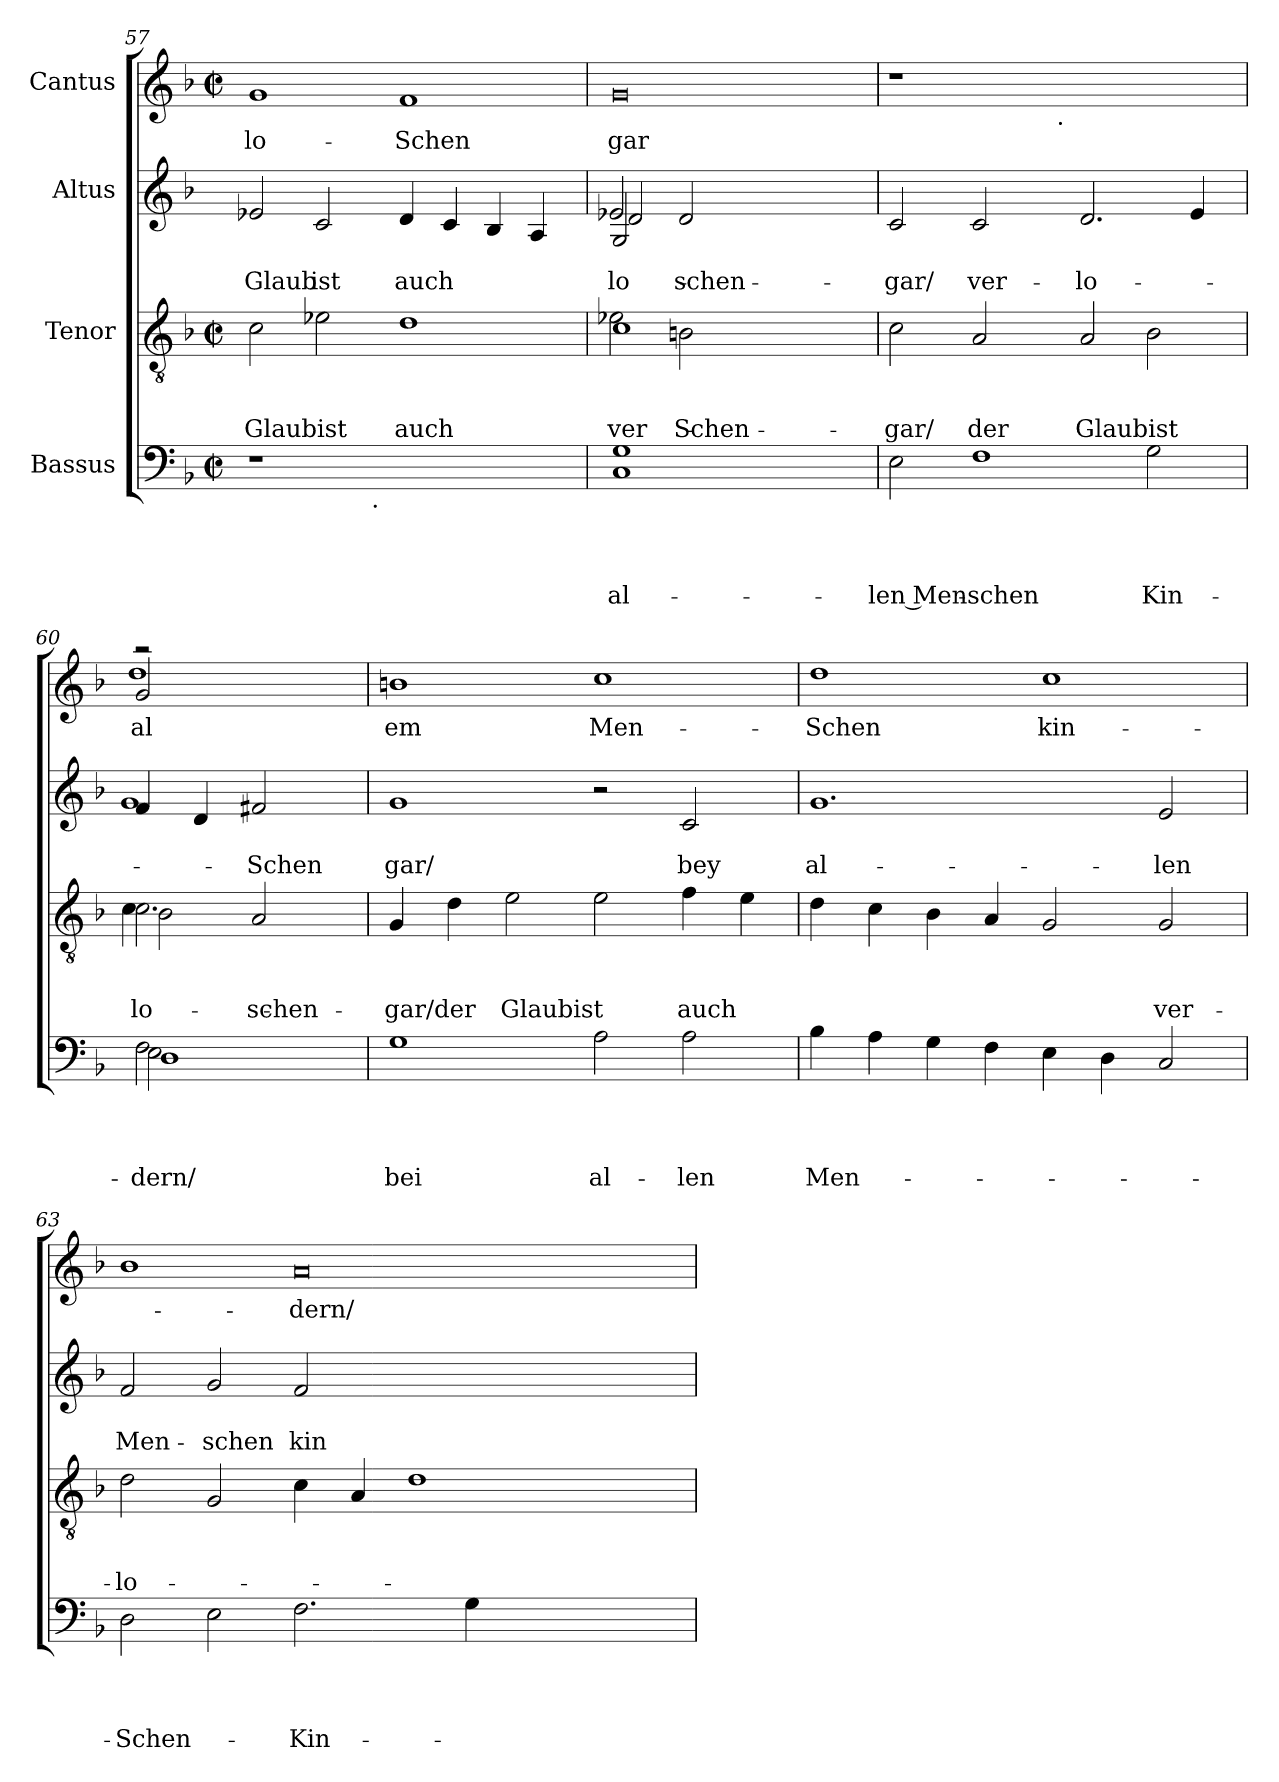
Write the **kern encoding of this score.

**kern	**text	**text	**text	**text	**kern	**text	**text	**text	**kern	**text	**text	**kern	**text
*part4	*part4	*part4	*part4	*part4	*part3	*part3	*part3	*part3	*part2	*part2	*part2	*part1	*part1
*staff4	*staff4	*staff4	*staff4	*staff4	*staff3	*staff3	*staff3	*staff3	*staff2	*staff2	*staff2	*staff1	*staff1
*I"Bassus	*	*	*	*	*I"Tenor	*	*	*	*I"Altus	*	*	*I"Cantus	*
!!LO:PB:g=z
*clefF4	*	*	*	*	*clefGv2	*	*	*	*clefG2	*	*	*clefG2	*
*k[b-]	*	*	*	*	*k[b-]	*	*	*	*k[b-]	*	*	*k[b-]	*
*F:	*	*	*	*	*F:	*	*	*	*F:	*	*	*F:	*
*M2/2	*	*	*	*	*M2/2	*	*	*	*	*	*	*M2/2	*
*met(c|)	*	*	*	*	*met(c|)	*	*	*	*	*	*	*met(c|)	*
=57	=57	=57	=57	=57	=57	=57	=57	=57	=57	=57	=57	=57	=57
!	!	!	!	!	!	!	!	!LO:LY:b	!	!	!LO:LY:b	!	!LO:LY:b
*^	*	*	*	*	*	*	*	*	*	*	*	*	*
1r	2..ryy	.	.	.	.	2c\	.	.	Glaubist	2e-X/	.	Glaub	1g	-lo-
!	!	!	!	!	!	!	!	!	!	!	!	!LO:LY:b	!	!
.	.	.	.	.	.	2e-X\	.	.	.	2c/	.	ist	.	.
!	!LO:TX:b:t=.	!	!	!	!	!	!	!	!	!	!	!	!	!
.	1ryy	.	.	.	.	.	.	.	.	.	.	.	.	.
!	!	!	!	!	!	!	!	!	!LO:LY:b	!	!	!LO:LY:b	!	!LO:LY:b
1ryy	.	.	.	.	.	1d	.	.	auch	4d/	.	auch	1f	-Schen
.	.	.	.	.	.	.	.	.	.	4c/	.	.	.	.
.	.	.	.	.	.	.	.	.	.	4B-/	.	.	.	.
.	.	.	.	.	.	.	.	.	.	4A/	.	.	.	.
.	8ryy	.	.	.	.	.	.	.	.	.	.	.	.	.
=58	=58	=58	=58	=58	=58	=58	=58	=58	=58	=58	=58	=58	=58	=58
!	!	!	!	!	!LO:LY:b	!	!	!	!LO:LY:b:rj	!	!	!	!	!
*	*	*	*	*	*	*^	*	*	*	*	*	*	*	*
!	!	!	!	!	!	!	!	!	!	!LO:LY:b	!	!	!LO:LY:b	!	!
*	*	*	*	*	*	*	*	*	*	*	*^	*	*	*	*
*	*	*	*	*	*	*	*	*	*	*	*	*^	*	*	*	*
!	!	!	!	!	!	!	!	!	!	!	!	!	!	!	!LO:LY:b	!	!LO:LY:b
*v	*v	*	*	*	*	*	*	*	*	*	*	*	*	*	*	*	*
1C 1G	.	.	.	al-	1c	2e-X\	.	.	-ver-	2G/	2e-X/	2d/	.	-lo-	0g	gar
!	!	!	!	!	!	!	!	!	!LO:LY:b	!	!	!	!	!LO:LY:b:rj	!	!
.	.	.	.	.	.	2Bn\	.	.	-Schen	1ryy	1ryy	2d/	.	-schen	.	.
1ryy	.	.	.	.	1ryy	1ryy	.	.	.	.	.	1ryy	.	.	.	.
.	.	.	.	.	.	.	.	.	.	2ryy	2ryy	.	.	.	.	.
*	*	*	*	*	*v	*v	*	*	*	*	*	*	*	*	*	*
*	*	*	*	*	*	*	*	*	*	*v	*v	*	*	*	*
=59	=59	=59	=59	=59	=59	=59	=59	=59	=59	=59	=59	=59	=59	=59
!	!	!	!	!LO:LY:b:rj	!	!	!	!LO:LY:b	!	!	!	!LO:LY:b	!	!
*	*	*	*	*	*	*	*	*	*v	*v	*	*	*^	*
2E\	.	.	.	-len Men-	2c\	.	.	gar/	2c/	.	gar/	1r	2ryy	.
!	!	!	!	!LO:LY:b:rj	!	!	!	!LO:LY:b	!	!	!LO:LY:b	!	!	!
1F	.	.	.	-schen	2A/	.	.	der	2c/	.	ver-	.	4ryy	.
.	.	.	.	.	.	.	.	.	.	.	.	.	8ryy	.
.	.	.	.	.	.	.	.	.	.	.	.	.	32ryy	.
!	!	!	!	!	!	!	!	!	!	!	!	!	!LO:TX:b:t=.	!
.	.	.	.	.	.	.	.	.	.	.	.	.	1ryy	.
!	!	!	!	!	!	!	!	!LO:LY:b	!	!	!LO:LY:b	!	!	!
.	.	.	.	.	2A/	.	.	Glaubist	2.d/	.	-lo-	1ryy	.	.
!	!	!	!	!LO:LY:b	!	!	!	!	!	!	!	!	!	!
2G\	.	.	.	Kin-	2B-\	.	.	.	.	.	.	.	.	.
.	.	.	.	.	.	.	.	.	4e/	.	.	.	.	.
.	.	.	.	.	.	.	.	.	.	.	.	.	16.ryy	.
=60	=60	=60	=60	=60	=60	=60	=60	=60	=60	=60	=60	=60	=60	=60
*^	*	*	*	*	*	*	*	*	*	*	*	*	*	*
*	*^	*	*	*	*	*	*	*	*	*	*	*	*	*	*
!	!	!	!	!	!	!LO:LY:b	!	!	!	!LO:LY:b	!	!	!	!	!	!
*	*	*	*	*	*	*	*^	*	*	*	*	*	*	*	*	*
!	!	!	!	!	!	!	!	!	!	!	!LO:LY:b	!	!	!	!	!	!
*	*	*	*	*	*	*	*	*^	*	*	*	*	*	*	*	*	*
!	!	!	!	!	!	!	!	!	!	!	!	!LO:LY:b	!	!	!	!	!	!LO:LY:b
*	*	*	*	*	*	*	*	*	*	*	*	*	*^	*	*	*	*^	*
!	!	!	!	!	!	!	!	!	!	!	!	!	!	!	!	!	!	!	!	!LO:LY:b
2F\	2E\	1D	.	.	.	-dern/	2.c\	4c\	2B-\	.	.	-lo-	4f/	1g	.	.	2raa	2g/	1dd	al-
.	.	.	.	.	.	.	.	2.ryy	.	.	.	.	4d/	.	.	.	.	.	.	.
!	!	!	!	!	!	!	!	!	!	!	!	!LO:LY:b:rj	!	!	!	!LO:LY:b	!	!	!	!
2ryy	2ryy	.	.	.	.	.	.	.	2A/	.	.	-schen	2f#X/	.	.	-Schen	2ryy	2ryy	.	.
.	.	.	.	.	.	.	4ryy	.	.	.	.	.	.	.	.	.	.	.	.	.
*v	*v	*v	*	*	*	*	*	*	*	*	*	*	*v	*v	*	*	*v	*v	*v	*
*	*	*	*	*	*v	*v	*v	*	*	*	*	*	*	*	*
=61	=61	=61	=61	=61	=61	=61	=61	=61	=61	=61	=61	=61	=61
!	!	!	!	!LO:LY:b	!	!	!	!LO:LY:b	!	!	!LO:LY:b	!	!LO:LY:b
1G	.	.	.	bei	4G/	.	.	gar/der	1g	.	gar/	1bn	-em
.	.	.	.	.	4d\	.	.	.	.	.	.	.	.
!	!	!	!	!	!	!	!	!LO:LY:b	!	!	!	!	!
.	.	.	.	.	2e\	.	.	Glaubist	.	.	.	.	.
!	!	!	!	!LO:LY:b	!	!	!	!	!	!	!	!	!LO:LY:b
2A\	.	.	.	al-	2e\	.	.	.	2r	.	.	1cc	Men-
!	!	!	!	!LO:LY:b	!	!	!	!LO:LY:b	!	!	!LO:LY:b	!	!
2A\	.	.	.	-len	4f\	.	.	auch	2c/	.	bey	.	.
.	.	.	.	.	4e\	.	.	.	.	.	.	.	.
!!LO:LB:g=z
=62	=62	=62	=62	=62	=62	=62	=62	=62	=62	=62	=62	=62	=62
!	!	!	!	!LO:LY:b	!	!	!	!	!	!	!LO:LY:b	!	!LO:LY:b
4B-\	.	.	.	Men-	4d\	.	.	.	1.g	.	al-	1dd	-Schen
4A\	.	.	.	.	4c\	.	.	.	.	.	.	.	.
4G\	.	.	.	.	4B-\	.	.	.	.	.	.	.	.
4F\	.	.	.	.	4A/	.	.	.	.	.	.	.	.
!	!	!	!	!	!	!	!	!	!	!	!	!	!LO:LY:b
4E\	.	.	.	.	2G/	.	.	.	.	.	.	1cc	kin-
4D\	.	.	.	.	.	.	.	.	.	.	.	.	.
!	!	!	!	!	!	!	!	!LO:LY:b	!	!	!LO:LY:b	!	!
2C/	.	.	.	.	2G/	.	.	ver-	2e/	.	-len	.	.
=63	=63	=63	=63	=63	=63	=63	=63	=63	=63	=63	=63	=63	=63
!	!	!	!	!LO:LY:b	!	!	!	!LO:LY:b	!	!	!LO:LY:b	!	!
2D\	.	.	.	-Schen-	2d\	.	.	-lo-	2f/	.	Men-	1b-	.
!	!	!	!	!	!	!	!	!	!	!	!LO:LY:b	!	!
2E\	.	.	.	.	2G/	.	.	.	2g/	.	-schen	.	.
!	!	!	!	!LO:LY:b	!	!	!	!	!	!	!LO:LY:b	!	!LO:LY:b
2.F\	.	.	.	-Kin-	4c\	.	.	.	2f/	.	kin-	0a	-dern/
.	.	.	.	.	4A/	.	.	.	.	.	.	.	.
.	.	.	.	.	1d	.	.	.	1.ryy	.	.	.	.
4G\	.	.	.	.	.	.	.	.	.	.	.	.	.
1ryy	.	.	.	.	.	.	.	.	.	.	.	.	.
.	.	.	.	.	2ryy	.	.	.	.	.	.	.	.
=	=	=	=	=	=	=	=	=	=	=	=	=	=
*-	*-	*-	*-	*-	*-	*-	*-	*-	*-	*-	*-	*-	*-
